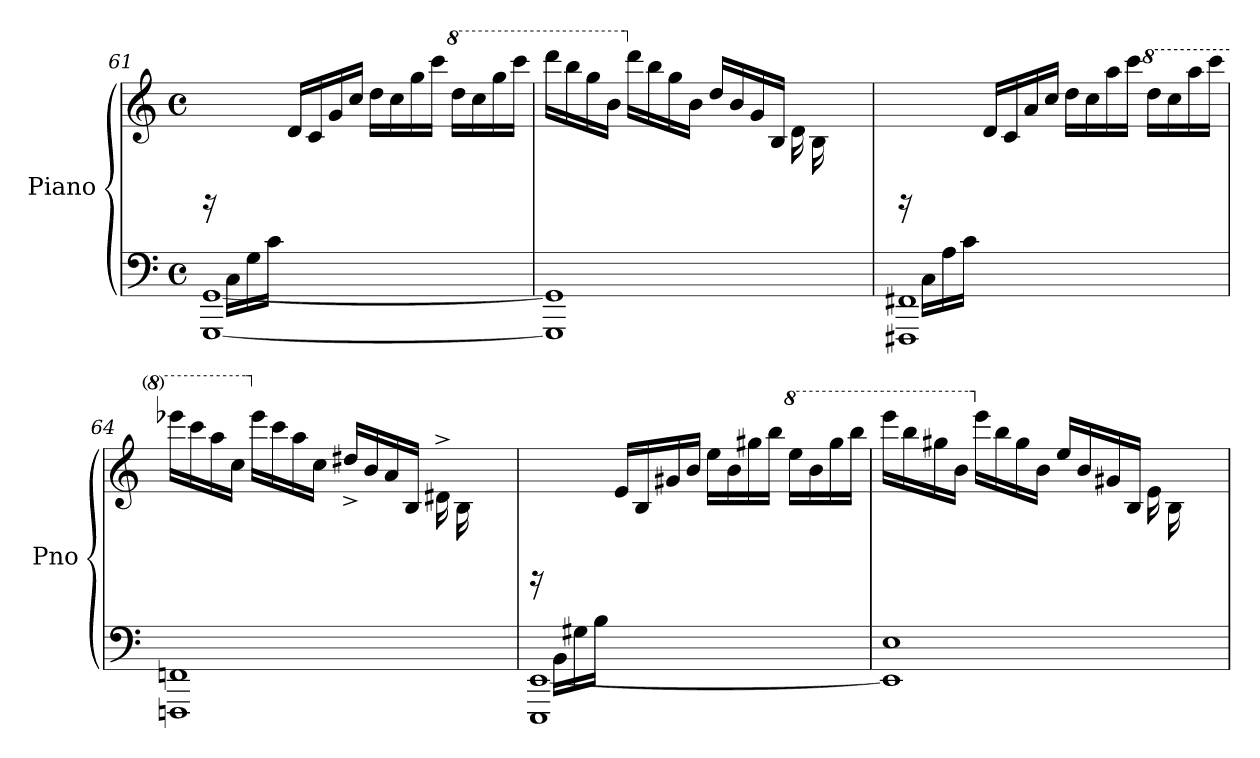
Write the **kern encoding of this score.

**kern	**kern
*part1	*part1
*staff2	*staff1
*I"Piano	*
*I'Pno	*
*clefF4	*clefG2
*k[]	*k[]
*M4/4	*M4/4
*met(c)	*met(c)
=61	=61
*^	*
16ryy	[1GGG [1GG	16rEE
16C\LL	.	8.ryy
16G\	.	.
16c\JJ	.	.
2.ryy	.	16d/LL
.	.	16c/
.	.	16g/
.	.	16cc/JJ
.	.	16dd\LL
.	.	16cc\
.	.	16gg\
.	.	16ccc\JJ
*	*	*8va
.	.	16ddd\LL
.	.	16ccc\
.	.	16ggg\
.	.	16cccc\JJ
!!LO:PB:g=z
=62	=62	=62
2..ryy	1GGG] 1GG]	16dddd\LL
.	.	16bbb\
.	.	16ggg\
.	.	16bb\JJ
*	*	*X8va
.	.	16ddd\LL
.	.	16bb\
.	.	16gg\
.	.	16b\JJ
.	.	16dd/LL
.	.	16b/
.	.	16g/
.	.	16B/JJ
.	.	16d\LL
.	.	16B\
16G/	.	8ryy
16BB/JJ	.	.
=63	=63	=63
16ryy	1FFF#X 1FF#X	16rEE
16C\LL	.	8.ryy
16A\	.	.
16c\JJ	.	.
2.ryy	.	16d/LL
.	.	16c/
.	.	16a/
.	.	16cc/JJ
.	.	16dd\LL
.	.	16cc\
.	.	16aa\
.	.	16ccc\JJ
*	*	*8va
.	.	16ddd\LL
.	.	16ccc\
.	.	16aaa\
.	.	16cccc\JJ
=64	=64	=64
2..ryy	1FFFn 1FFn	16eeee-X\LL
.	.	16cccc\
.	.	16aaa\
.	.	16ccc\JJ
*	*	*X8va
.	.	16eee-\LL
.	.	16ccc\
.	.	16aa\
.	.	16cc\JJ
.	.	16dd#X^/LL
.	.	16b/
.	.	16a/
.	.	16B/JJ
.	.	16d#X^\LL
.	.	16B\
16A/	.	8ryy
16BB/JJ	.	.
!!LO:LB:g=z
=65	=65	=65
16ryy	1EEE [1EE	16rCC
16BB\LL	.	8.ryy
16G#X\	.	.
16B\JJ	.	.
2.ryy	.	16e/LL
.	.	16B/
.	.	16g#X/
.	.	16b/JJ
.	.	16ee\LL
.	.	16b\
.	.	16gg#X\
.	.	16bb\JJ
*	*	*8va
.	.	16eee\LL
.	.	16bb\
.	.	16ggg#\
.	.	16bbb\JJ
=66	=66	=66
2..ryy	1EE] 1E	16eeee\LL
.	.	16bbb\
.	.	16ggg#X\
.	.	16bb\JJ
*	*	*X8va
.	.	16eee\LL
.	.	16bb\
.	.	16gg#\
.	.	16b\JJ
.	.	16ee/LL
.	.	16b/
.	.	16g#X/
.	.	16B/JJ
.	.	16e\LL
.	.	16B\
16G#X/	.	8ryy
16BB/JJ	.	.
*v	*v	*
=	=
*-	*-
